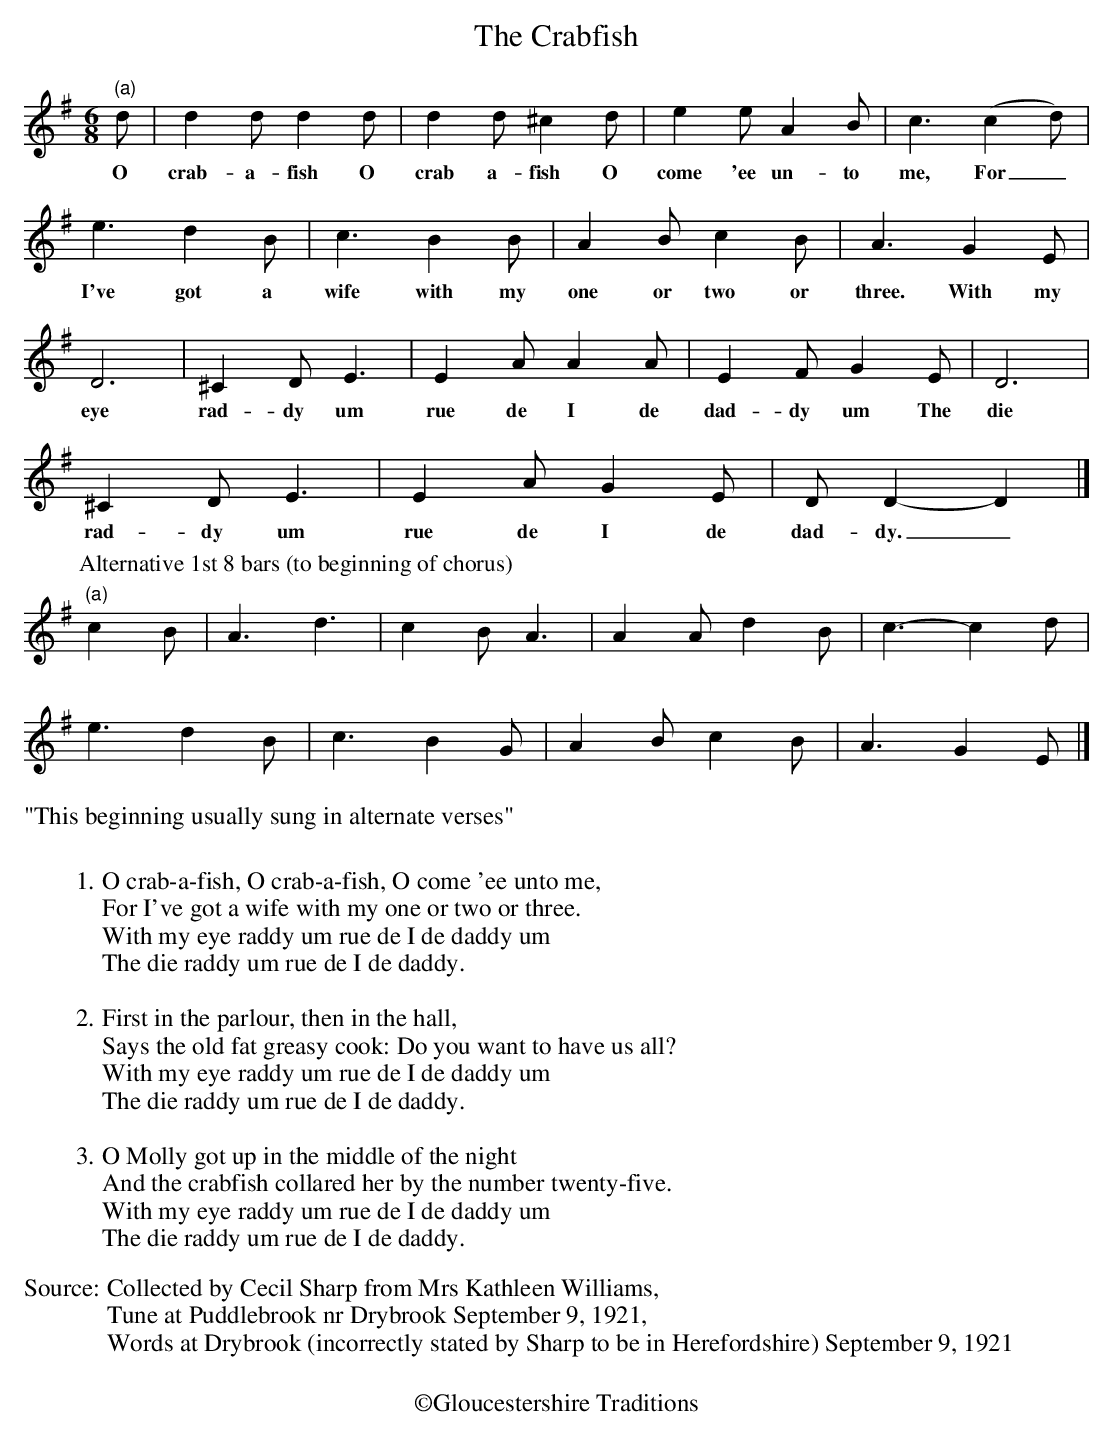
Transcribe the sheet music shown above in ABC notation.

X:1
T:Crabfish, The
M:6/8
L:1/8
K:Dmix
"(a)" d | d2 d d2 d | d2 d  ^c2 d | e2 e A2 B |c3 (c2 d) |
w:O crab-a-fish O crab a- fish O come 'ee un-to me, For_
 e3 d2 B | c3 B2 B | A2 B c2 B | A3 G2 E |
w:I've got a  wife with my one or two or three. With my
D6 | ^C2 D E3 | E2 A A2 A | E2 F G2 E | D6 |
w:eye rad-dy um rue de I de dad-dy um The die
^C2 D E3 | E2 A G2 E | D D2-D2 |]
w:rad-dy um rue de I de dad-dy._
P:Alternative 1st 8 bars (to beginning of chorus)
"(a)" c2 B | A3 d3 | c2 B A3 | A2 A d2 B | c3-c2 d |
 e3 d2 B | c3 B2 G | A2 B c2 B | A3 G2 E |]
%%text "This beginning usually sung in alternate verses"
W:
W:1. O crab-a-fish, O crab-a-fish, O come 'ee unto me,
W:For I've got a wife with my one or two or three.
W:With my eye raddy um rue de I de daddy um
W:The die raddy um rue de I de daddy.
W:
W:2. First in the parlour, then in the hall,
W:Says the old fat greasy cook: Do you want to have us all?
W:With my eye raddy um rue de I de daddy um
W:The die raddy um rue de I de daddy.
W:
W:3. O Molly got up in the middle of the night
W:And the crabfish collared her by the number twenty-five.
W:With my eye raddy um rue de I de daddy um
W:The die raddy um rue de I de daddy.
W:
